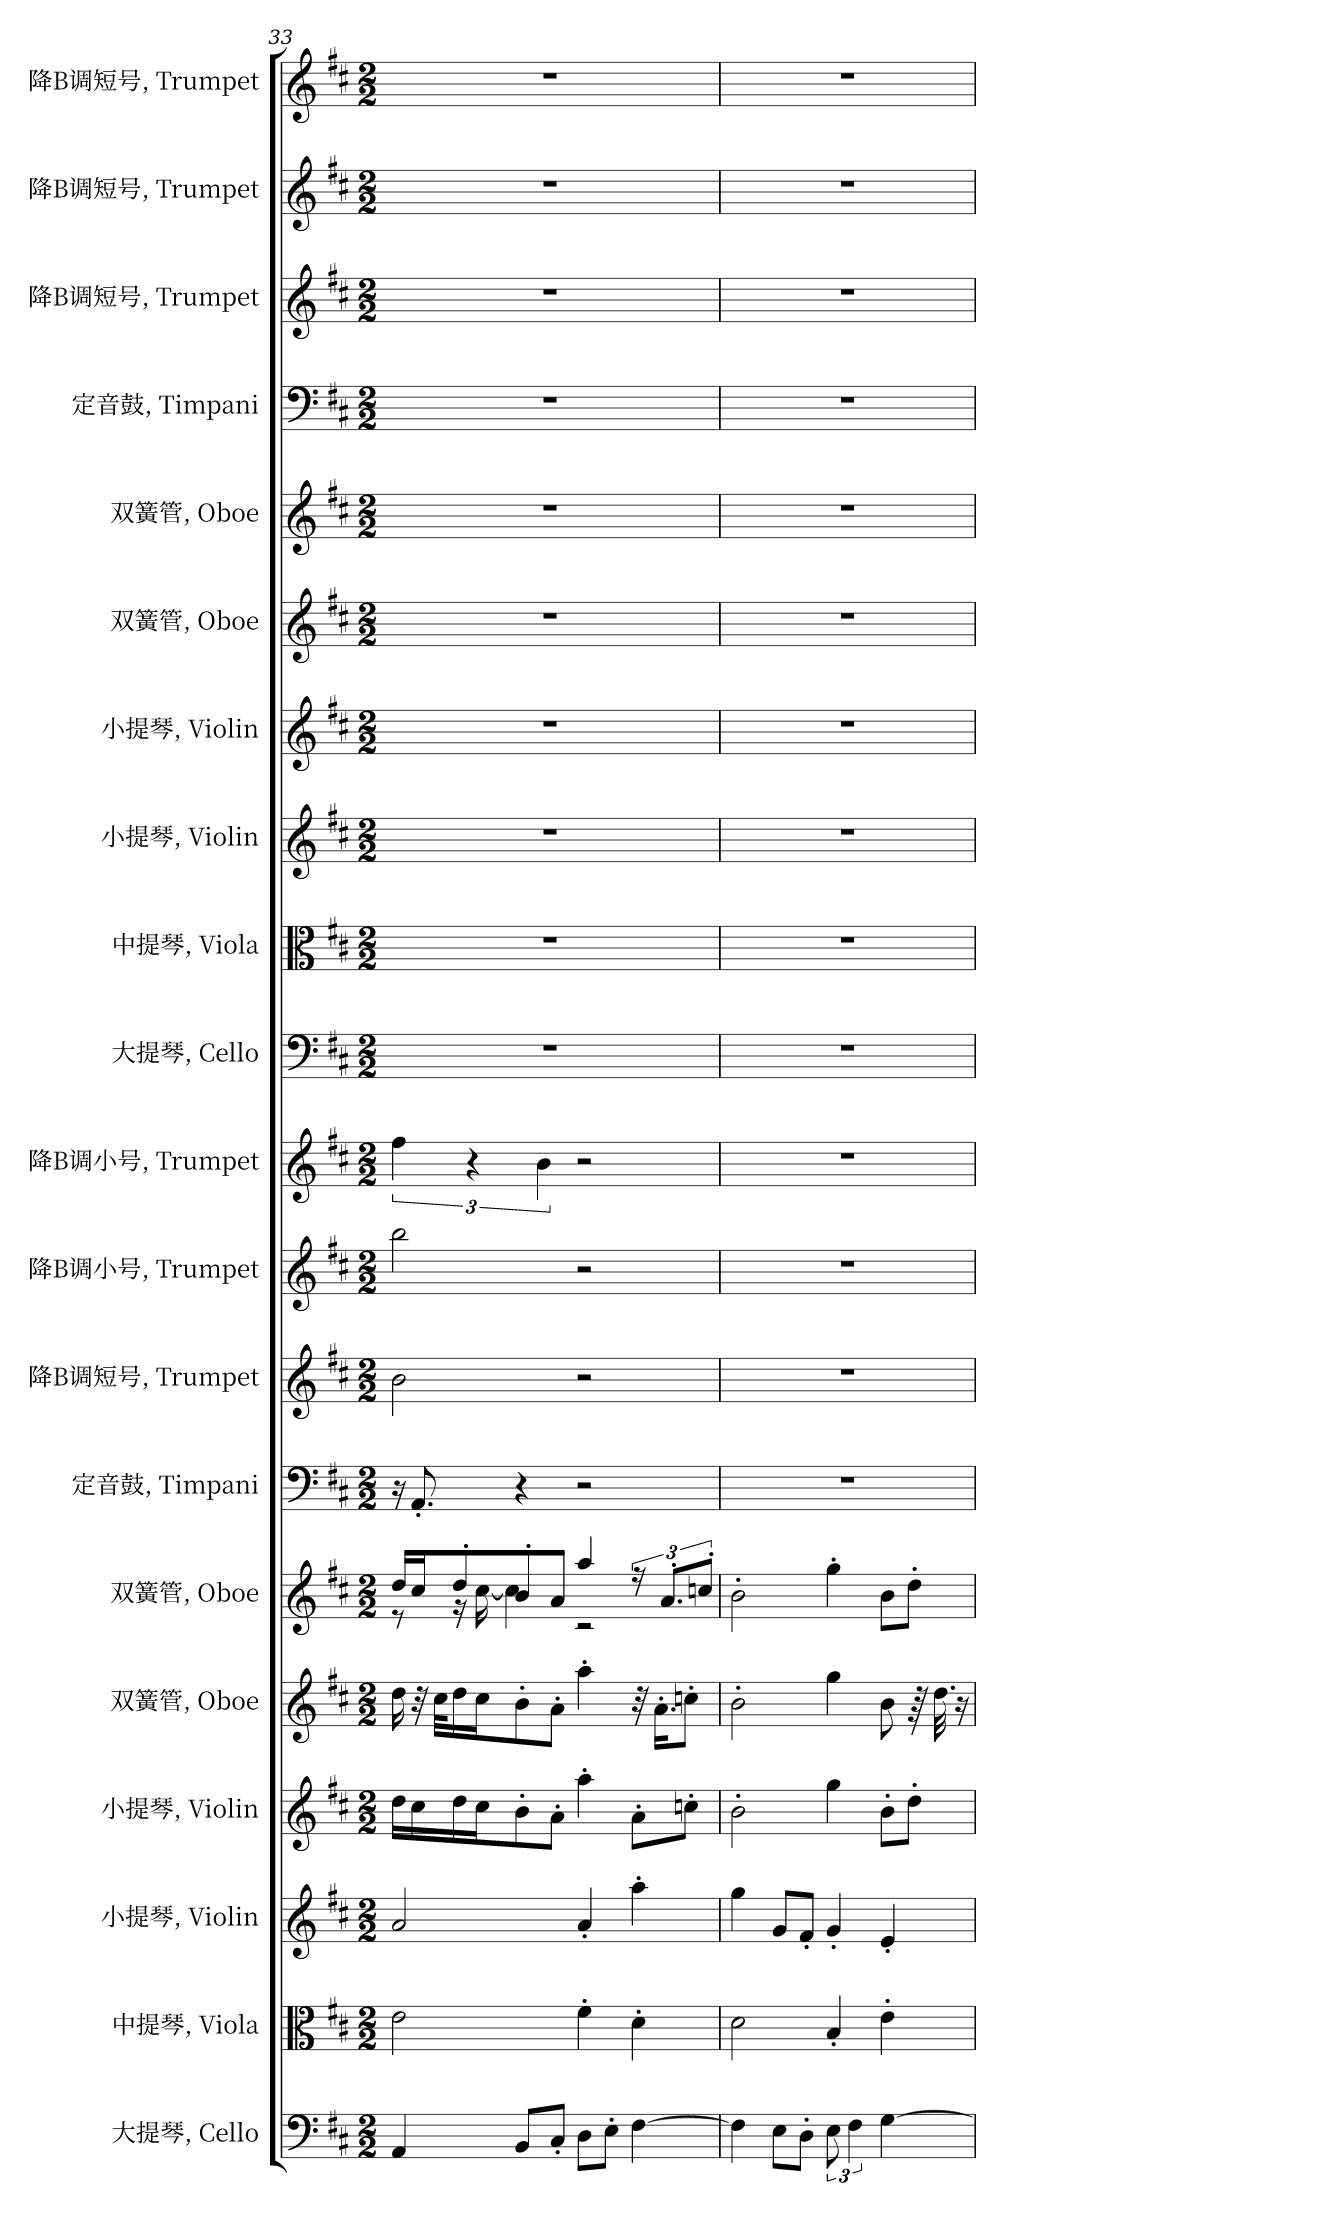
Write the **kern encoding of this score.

**kern	**kern	**kern	**kern	**kern	**kern	**kern	**kern	**kern	**kern	**kern	**kern	**kern	**kern	**kern	**kern	**kern	**kern	**kern	**kern
*part20	*part19	*part18	*part17	*part16	*part15	*part14	*part13	*part12	*part11	*part10	*part9	*part8	*part7	*part6	*part5	*part4	*part3	*part2	*part1
*staff20	*staff19	*staff18	*staff17	*staff16	*staff15	*staff14	*staff13	*staff12	*staff11	*staff10	*staff9	*staff8	*staff7	*staff6	*staff5	*staff4	*staff3	*staff2	*staff1
*I"大提琴, Cello	*I"中提琴, Viola	*I"小提琴, Violin	*I"小提琴, Violin	*I"双簧管, Oboe	*I"双簧管, Oboe	*I"定音鼓, Timpani	*I"降B调短号, Trumpet	*I"降B调小号, Trumpet	*I"降B调小号, Trumpet	*I"大提琴, Cello	*I"中提琴, Viola	*I"小提琴, Violin	*I"小提琴, Violin	*I"双簧管, Oboe	*I"双簧管, Oboe	*I"定音鼓, Timpani	*I"降B调短号, Trumpet	*I"降B调短号, Trumpet	*I"降B调短号, Trumpet
*	*I'Vla.	*I'Vln.	*I'Vln.	*I'Ob.	*I'Ob.	*I'Timp.	*	*I'B♭ Tpt.	*I'B♭ Tpt.	*	*I'Vla.	*I'Vln.	*I'Vln.	*I'Ob.	*I'Ob.	*I'Timp.	*	*	*
*clefF4	*clefC3	*clefG2	*clefG2	*clefG2	*clefG2	*clefF4	*clefG2	*clefG2	*clefG2	*clefF4	*clefC3	*clefG2	*clefG2	*clefG2	*clefG2	*clefF4	*clefG2	*clefG2	*clefG2
*	*	*	*	*	*	*	*ITrd1c2	*ITrd1c2	*ITrd1c2	*	*	*	*	*	*	*	*ITrd1c2	*ITrd1c2	*ITrd1c2
*k[f#c#]	*k[f#c#]	*k[f#c#]	*k[f#c#]	*k[f#c#]	*k[f#c#]	*k[f#c#]	*k[]	*k[]	*k[]	*k[f#c#]	*k[f#c#]	*k[f#c#]	*k[f#c#]	*k[f#c#]	*k[f#c#]	*k[f#c#]	*k[]	*k[]	*k[]
*M2/2	*M2/2	*M2/2	*M2/2	*M2/2	*M2/2	*M2/2	*M2/2	*M2/2	*M2/2	*M2/2	*M2/2	*M2/2	*M2/2	*M2/2	*M2/2	*M2/2	*M2/2	*M2/2	*M2/2
=33	=33	=33	=33	=33	=33	=33	=33	=33	=33	=33	=33	=33	=33	=33	=33	=33	=33	=33	=33
*	*	*	*	*	*^	*	*	*	*	*	*	*	*	*	*	*	*	*	*
4AA/	2e\	2a/	16dd\LL	16dd\	16dd/LL	8r	16r	2a\	2aa\	6ee\	1r	1r	1r	1r	1r	1r	1r	1r	1r	1r
.	.	.	16cc#\	32r	16cc#/J	.	8.AA'/	.	.	.	.	.	.	.	.	.	.	.	.	.
.	.	.	.	32cc#\KLL	.	.	.	.	.	.	.	.	.	.	.	.	.	.	.	.
.	.	.	16dd\	16dd\	8dd'/	16r	.	.	.	.	.	.	.	.	.	.	.	.	.	.
.	.	.	.	.	.	.	.	.	.	6r	.	.	.	.	.	.	.	.	.	.
.	.	.	16cc#\J	16cc#\J	.	[16cc#\	.	.	.	.	.	.	.	.	.	.	.	.	.	.
8BB/L	.	.	8b'\	8b'\	8b'/	4cc#\]	4r	.	.	.	.	.	.	.	.	.	.	.	.	.
.	.	.	.	.	.	.	.	.	.	6a\	.	.	.	.	.	.	.	.	.	.
8C#'/J	.	.	8a'\J	8a'\J	8a/J	.	.	.	.	.	.	.	.	.	.	.	.	.	.	.
8D\L	4f#'\	4a'/	4aa'\	4aa'\	4aa/	2r	2r	2r	2r	2r	.	.	.	.	.	.	.	.	.	.
8E'\J	.	.	.	.	.	.	.	.	.	.	.	.	.	.	.	.	.	.	.	.
[4F#\	4d'\	4aa'\	8a'\L	32r	24r	.	.	.	.	.	.	.	.	.	.	.	.	.	.	.
.	.	.	.	16.a'\KL	.	.	.	.	.	.	.	.	.	.	.	.	.	.	.	.
.	.	.	.	.	12.a'/L	.	.	.	.	.	.	.	.	.	.	.	.	.	.	.
.	.	.	8ccn'\J	8ccn'\J	.	.	.	.	.	.	.	.	.	.	.	.	.	.	.	.
.	.	.	.	.	12ccn'/J	.	.	.	.	.	.	.	.	.	.	.	.	.	.	.
*	*	*	*	*	*v	*v	*	*	*	*	*	*	*	*	*	*	*	*	*	*
=34	=34	=34	=34	=34	=34	=34	=34	=34	=34	=34	=34	=34	=34	=34	=34	=34	=34	=34	=34
4F#\]	2d\	4gg\	2b'\	2b'\	2b'\	1r	1r	1r	1r	1r	1r	1r	1r	1r	1r	1r	1r	1r	1r
8E\L	.	8g/L	.	.	.	.	.	.	.	.	.	.	.	.	.	.	.	.	.
8D'\J	.	8f#'/J	.	.	.	.	.	.	.	.	.	.	.	.	.	.	.	.	.
12E\	4B'/	4g'/	4gg\	4gg\	4gg'\	.	.	.	.	.	.	.	.	.	.	.	.	.	.
6F#\	.	.	.	.	.	.	.	.	.	.	.	.	.	.	.	.	.	.	.
[4G\	4e'\	4e'/	8b'\L	8b\	8b\L	.	.	.	.	.	.	.	.	.	.	.	.	.	.
.	.	.	8dd'\J	64r	8dd'\J	.	.	.	.	.	.	.	.	.	.	.	.	.	.
.	.	.	.	32.dd\	.	.	.	.	.	.	.	.	.	.	.	.	.	.	.
.	.	.	.	16r	.	.	.	.	.	.	.	.	.	.	.	.	.	.	.
=	=	=	=	=	=	=	=	=	=	=	=	=	=	=	=	=	=	=	=
*-	*-	*-	*-	*-	*-	*-	*-	*-	*-	*-	*-	*-	*-	*-	*-	*-	*-	*-	*-
